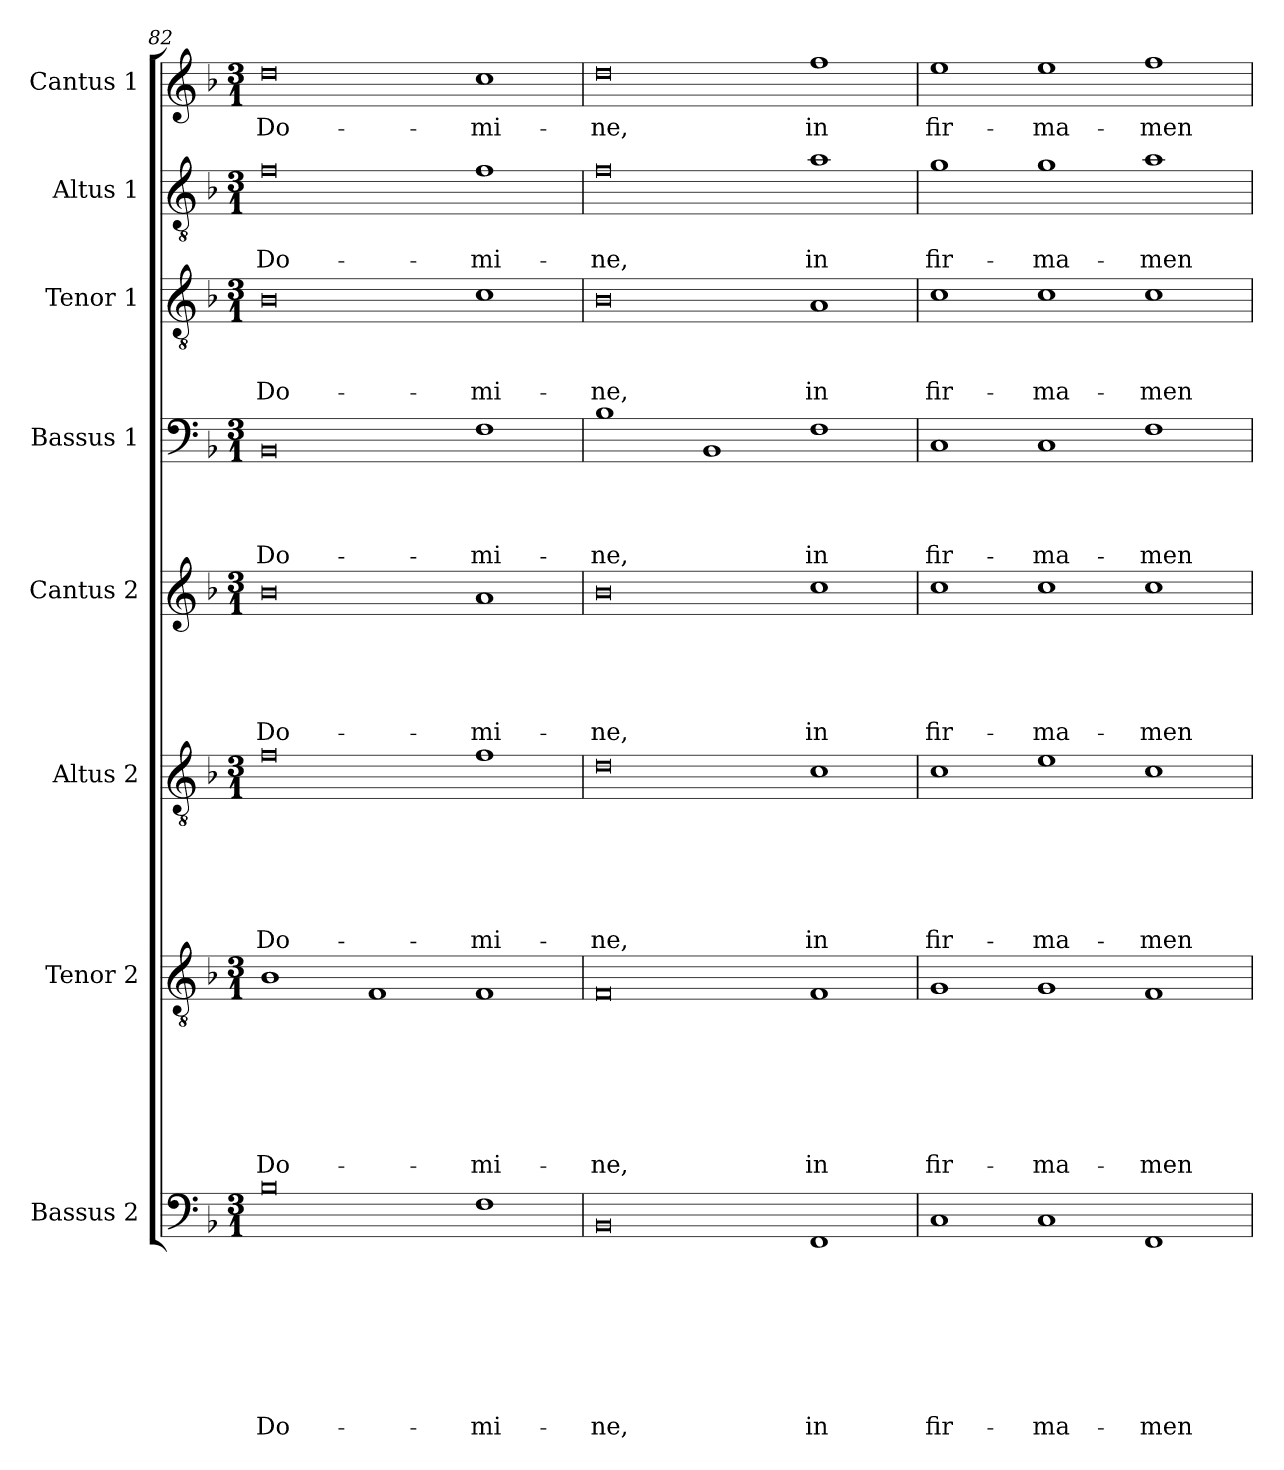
**kern	**text	**text	**text	**text	**text	**text	**text	**text	**kern	**text	**text	**text	**text	**text	**text	**text	**kern	**text	**text	**text	**text	**text	**text	**kern	**text	**text	**text	**text	**text	**kern	**text	**text	**text	**text	**kern	**text	**text	**text	**kern	**text	**text	**kern	**text
*part8	*part8	*part8	*part8	*part8	*part8	*part8	*part8	*part8	*part7	*part7	*part7	*part7	*part7	*part7	*part7	*part7	*part6	*part6	*part6	*part6	*part6	*part6	*part6	*part5	*part5	*part5	*part5	*part5	*part5	*part4	*part4	*part4	*part4	*part4	*part3	*part3	*part3	*part3	*part2	*part2	*part2	*part1	*part1
*staff8	*staff8	*staff8	*staff8	*staff8	*staff8	*staff8	*staff8	*staff8	*staff7	*staff7	*staff7	*staff7	*staff7	*staff7	*staff7	*staff7	*staff6	*staff6	*staff6	*staff6	*staff6	*staff6	*staff6	*staff5	*staff5	*staff5	*staff5	*staff5	*staff5	*staff4	*staff4	*staff4	*staff4	*staff4	*staff3	*staff3	*staff3	*staff3	*staff2	*staff2	*staff2	*staff1	*staff1
*I"Bassus 2	*	*	*	*	*	*	*	*	*I"Tenor 2	*	*	*	*	*	*	*	*I"Altus 2	*	*	*	*	*	*	*I"Cantus 2	*	*	*	*	*	*I"Bassus 1	*	*	*	*	*I"Tenor 1	*	*	*	*I"Altus 1	*	*	*I"Cantus 1	*
*I'B2	*	*	*	*	*	*	*	*	*I'T2	*	*	*	*	*	*	*	*I'A2	*	*	*	*	*	*	*I'C2	*	*	*	*	*	*I'B1	*	*	*	*	*I'T1	*	*	*	*I'A1	*	*	*I'C1	*
*clefF4	*	*	*	*	*	*	*	*	*clefGv2	*	*	*	*	*	*	*	*clefGv2	*	*	*	*	*	*	*clefG2	*	*	*	*	*	*clefF4	*	*	*	*	*clefGv2	*	*	*	*clefGv2	*	*	*clefG2	*
*k[b-]	*	*	*	*	*	*	*	*	*k[b-]	*	*	*	*	*	*	*	*k[b-]	*	*	*	*	*	*	*k[b-]	*	*	*	*	*	*k[b-]	*	*	*	*	*k[b-]	*	*	*	*k[b-]	*	*	*k[b-]	*
*d:	*	*	*	*	*	*	*	*	*d:	*	*	*	*	*	*	*	*d:	*	*	*	*	*	*	*d:	*	*	*	*	*	*d:	*	*	*	*	*d:	*	*	*	*d:	*	*	*d:	*
*M3/1	*	*	*	*	*	*	*	*	*M3/1	*	*	*	*	*	*	*	*M3/1	*	*	*	*	*	*	*M3/1	*	*	*	*	*	*M3/1	*	*	*	*	*M3/1	*	*	*	*M3/1	*	*	*M3/1	*
=82	=82	=82	=82	=82	=82	=82	=82	=82	=82	=82	=82	=82	=82	=82	=82	=82	=82	=82	=82	=82	=82	=82	=82	=82	=82	=82	=82	=82	=82	=82	=82	=82	=82	=82	=82	=82	=82	=82	=82	=82	=82	=82	=82
0B-	.	.	.	.	.	.	.	Do-	1B-	.	.	.	.	.	.	Do-	0f	.	.	.	.	.	Do-	0b-	.	.	.	.	Do-	0BB-	.	.	.	Do-	0B-	.	.	Do-	0f	.	Do-	0dd	Do-
.	.	.	.	.	.	.	.	.	1F	.	.	.	.	.	.	.	.	.	.	.	.	.	.	.	.	.	.	.	.	.	.	.	.	.	.	.	.	.	.	.	.	.	.
1F	.	.	.	.	.	.	.	-mi-	1F	.	.	.	.	.	.	-mi-	1f	.	.	.	.	.	-mi-	1a	.	.	.	.	-mi-	1F	.	.	.	-mi-	1c	.	.	-mi-	1f	.	-mi-	1cc	-mi-
=83	=83	=83	=83	=83	=83	=83	=83	=83	=83	=83	=83	=83	=83	=83	=83	=83	=83	=83	=83	=83	=83	=83	=83	=83	=83	=83	=83	=83	=83	=83	=83	=83	=83	=83	=83	=83	=83	=83	=83	=83	=83	=83	=83
0BB-	.	.	.	.	.	.	.	-ne,	0F	.	.	.	.	.	.	-ne,	0d	.	.	.	.	.	-ne,	0b-	.	.	.	.	-ne,	1B-	.	.	.	-ne,	0B-	.	.	-ne,	0f	.	-ne,	0dd	-ne,
.	.	.	.	.	.	.	.	.	.	.	.	.	.	.	.	.	.	.	.	.	.	.	.	.	.	.	.	.	.	1BB-	.	.	.	.	.	.	.	.	.	.	.	.	.
1FF	.	.	.	.	.	.	.	in	1F	.	.	.	.	.	.	in	1c	.	.	.	.	.	in	1cc	.	.	.	.	in	1F	.	.	.	in	1A	.	.	in	1a	.	in	1ff	in
=84	=84	=84	=84	=84	=84	=84	=84	=84	=84	=84	=84	=84	=84	=84	=84	=84	=84	=84	=84	=84	=84	=84	=84	=84	=84	=84	=84	=84	=84	=84	=84	=84	=84	=84	=84	=84	=84	=84	=84	=84	=84	=84	=84
1C	.	.	.	.	.	.	.	fir-	1G	.	.	.	.	.	.	fir-	1c	.	.	.	.	.	fir-	1cc	.	.	.	.	fir-	1C	.	.	.	fir-	1c	.	.	fir-	1g	.	fir-	1ee	fir-
1C	.	.	.	.	.	.	.	-ma-	1G	.	.	.	.	.	.	-ma-	1e	.	.	.	.	.	-ma-	1cc	.	.	.	.	-ma-	1C	.	.	.	-ma-	1c	.	.	-ma-	1g	.	-ma-	1ee	-ma-
1FF	.	.	.	.	.	.	.	-men-	1F	.	.	.	.	.	.	-men-	1c	.	.	.	.	.	-men-	1cc	.	.	.	.	-men-	1F	.	.	.	-men-	1c	.	.	-men-	1a	.	-men-	1ff	-men-
=	=	=	=	=	=	=	=	=	=	=	=	=	=	=	=	=	=	=	=	=	=	=	=	=	=	=	=	=	=	=	=	=	=	=	=	=	=	=	=	=	=	=	=
*-	*-	*-	*-	*-	*-	*-	*-	*-	*-	*-	*-	*-	*-	*-	*-	*-	*-	*-	*-	*-	*-	*-	*-	*-	*-	*-	*-	*-	*-	*-	*-	*-	*-	*-	*-	*-	*-	*-	*-	*-	*-	*-	*-
